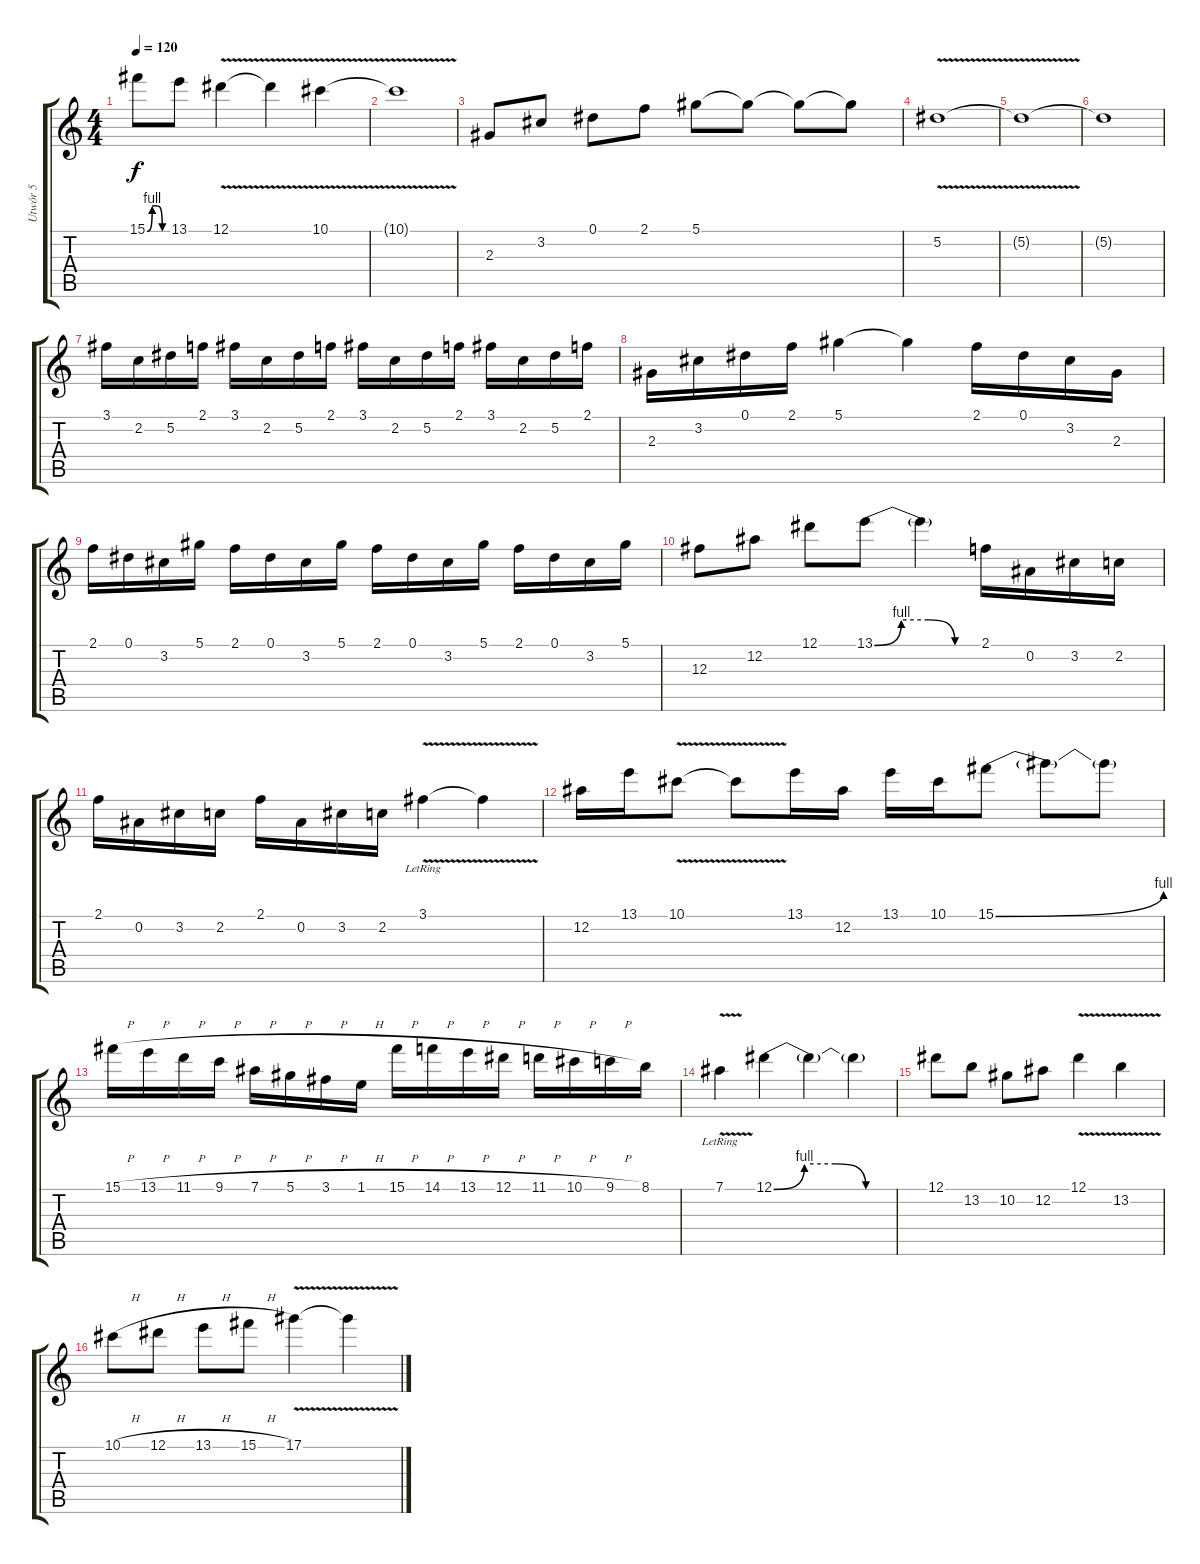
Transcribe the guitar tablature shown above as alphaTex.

\track ("Utwór 5" "Utwór 5") {instrument distortionguitar}
\staff {score tabs}
\tuning (Eb4 Bb3 Gb3 Db3 Ab2 Eb2) {hide}
\ts (4 4)
\tempo 120
\clef g2
\ks c
15.1{be (custom 0 0 15 4 30 4 45 0 60 0)}.8{dy f} 13.1.8 12.1{v}.4 12.1{t}.4 10.1{v}.4 |
10.1{t}.1 |
2.3.8 3.2.8 0.1.8 2.1.8 5.1.8 5.1{t}.8 5.1{t}.8 5.1{t}.8 |
5.2{v}.1 |
5.2{t}.1 |
5.2{t}.1 |
3.1.16 2.2.16 5.2.16 2.1.16 3.1.16 2.2.16 5.2.16 2.1.16 3.1.16 2.2.16 5.2.16 2.1.16 3.1.16 2.2.16 5.2.16 2.1.16 |
2.3.16 3.2.16 0.1.16 2.1.16 5.1.4 5.1{t}.4 2.1.16 0.1.16 3.2.16 2.3.16 |
2.1.16 0.1.16 3.2.16 5.1.16 2.1.16 0.1.16 3.2.16 5.1.16 2.1.16 0.1.16 3.2.16 5.1.16 2.1.16 0.1.16 3.2.16 5.1.16 |
12.3.8 12.2.8 12.1.8 13.1{be (custom 0 0 15 4 30 4 45 0 60 0)}.8 13.1{t}.4 2.1.16 0.2.16 3.2.16 2.2.16 |
2.1.16 0.2.16 3.2.16 2.2.16 2.1.16 0.2.16 3.2.16 2.2.16 3.1{v lr}.4 3.1{t}.4 |
12.2.16 13.1.16 10.1{v}.8 10.1{t}.8 13.1.16 12.2.16 13.1.16 10.1.16 15.1{be (bend 0 0 60 4)}.8 15.1{t}.8 15.1{t}.8 |
15.1{h}.16 13.1{h}.16 11.1{h}.16 9.1{h}.16 7.1{h}.16 5.1{h}.16 3.1{h}.16 1.1{h}.16 15.1{h}.16 14.1{h}.16 13.1{h}.16 12.1{h}.16 11.1{h}.16 10.1{h}.16 9.1{h}.16 8.1.16 |
7.1{v lr}.4 12.1{be (custom 0 0 15 4 30 4 45 0 60 0)}.4 12.1{t}.4 12.1{t}.4 |
12.1.8 13.2.8 10.2.8 12.2.8 12.1{v}.4 13.2{v}.4 |
10.1{h}.8 12.1{h}.8 13.1{h}.8 15.1{h}.8 17.1{v}.4 17.1{t}.4
